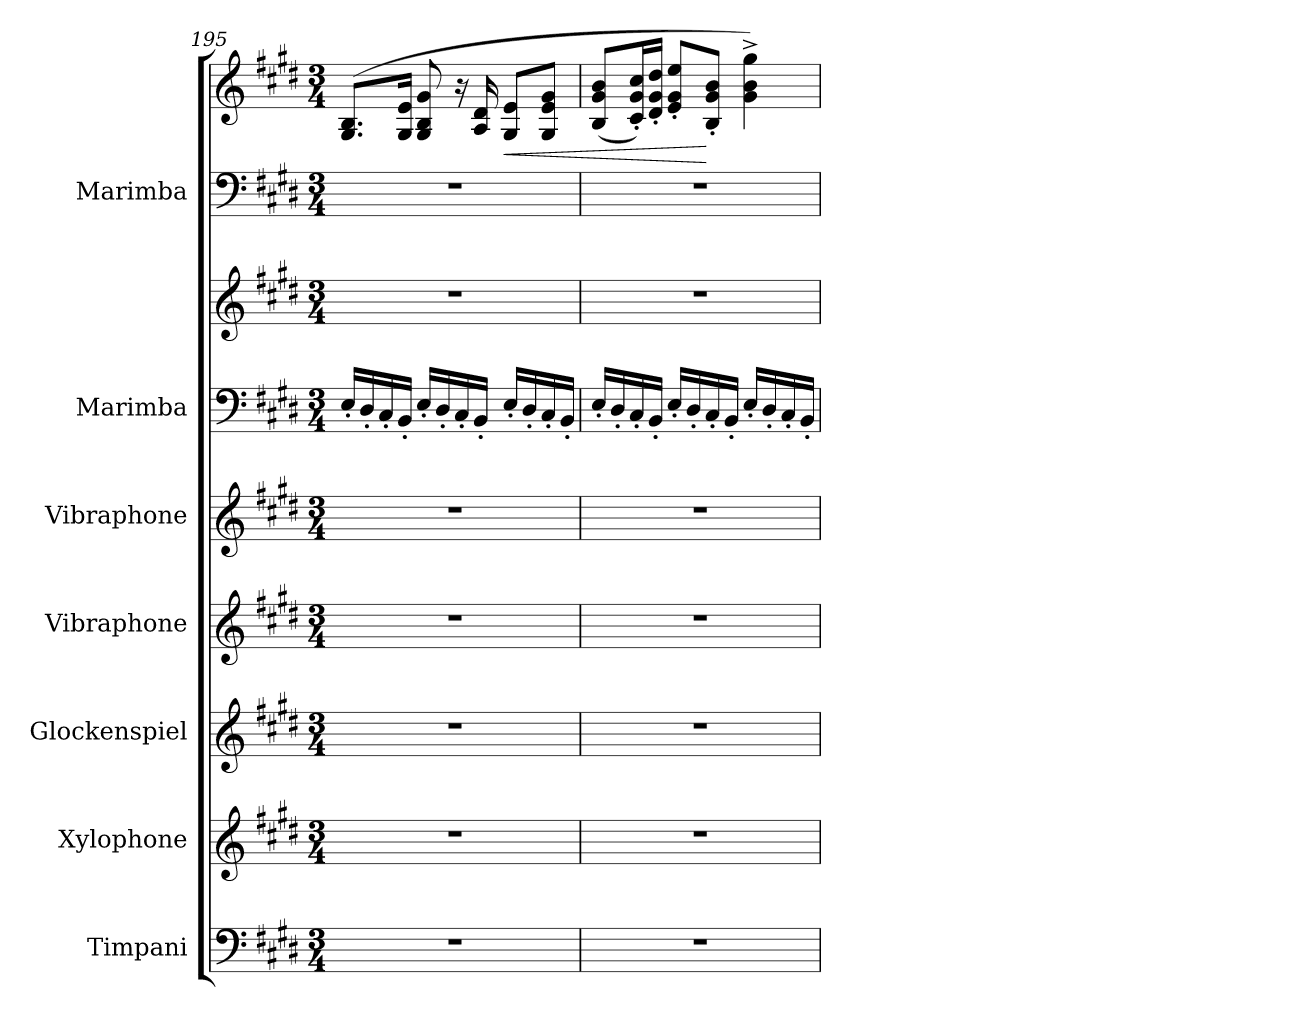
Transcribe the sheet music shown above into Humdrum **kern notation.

**kern	**kern	**kern	**kern	**kern	**kern	**kern	**kern	**kern	**dynam
*part7	*part6	*part5	*part4	*part3	*part2	*part2	*part1	*part1	*part1
*staff9	*staff8	*staff7	*staff6	*staff5	*staff4	*staff3	*staff2	*staff1	*staff1/2
*I"Timpani	*I"Xylophone	*I"Glockenspiel	*I"Vibraphone	*I"Vibraphone	*I"Marimba	*	*I"Marimba	*	*
*I'Timp.	*I'Xyl.	*I'Glk.	*I'Vib.	*I'Vib.	*I'Mrm.	*	*I'Mrm.	*	*
!!LO:PB:g=z
*clefF4	*clefG2	*clefG2	*clefG2	*clefG2	*clefF4	*clefG2	*clefF4	*clefG2	*
*	*ITrd-7c-12	*ITrd-14c-24	*	*	*	*	*	*	*
*k[f#c#g#d#]	*k[f#c#g#d#]	*k[f#c#g#d#]	*k[f#c#g#d#]	*k[f#c#g#d#]	*k[f#c#g#d#]	*k[f#c#g#d#]	*k[f#c#g#d#]	*k[f#c#g#d#]	*
*M3/4	*M3/4	*M3/4	*M3/4	*M3/4	*M3/4	*M3/4	*M3/4	*M3/4	*
=195	=195	=195	=195	=195	=195	=195	=195	=195	=195
2.r	2.r	2.r	2.r	2.r	16E'/LL	2.r	2.r	(>8.G#/ 8.B/L	.
.	.	.	.	.	16D#'/	.	.	.	.
.	.	.	.	.	16C#'/	.	.	.	.
.	.	.	.	.	16BB'/JJ	.	.	16G#/ 16e/Jk	.
.	.	.	.	.	16E'/LL	.	.	8G#/ 8B/ 8g#/	.
.	.	.	.	.	16D#'/	.	.	.	.
.	.	.	.	.	16C#'/	.	.	16r	.
.	.	.	.	.	16BB'/JJ	.	.	16A/ 16d#/	.
!	!	!	!	!	!	!	!	!	!LO:HP:b
.	.	.	.	.	16E'/LL	.	.	8G#/ 8e/L	<
.	.	.	.	.	16D#'/	.	.	.	.
.	.	.	.	.	16C#'/	.	.	8G#/ 8e/ 8g#/J	.
.	.	.	.	.	16BB'/JJ	.	.	.	.
=196	=196	=196	=196	=196	=196	=196	=196	=196	=196
2.r	2.r	2.r	2.r	2.r	16E'/LL	2.r	2.r	(>8B/ 8g#/ 8b/L	.
.	.	.	.	.	16D#'/	.	.	.	.
.	.	.	.	.	16C#'/	.	.	16c#/' 16g#/' 16cc#/'L)	.
.	.	.	.	.	16BB'/JJ	.	.	16d#/' 16g#/' 16dd#/'JJ	.
.	.	.	.	.	16E'/LL	.	.	8e/' 8g#/' 8ee/'L	.
.	.	.	.	.	16D#'/	.	.	.	.
.	.	.	.	.	16C#'/	.	.	8B/' 8g#/' 8b/'J	[
.	.	.	.	.	16BB'/JJ	.	.	.	.
.	.	.	.	.	16E'/LL	.	.	4g#\^ 4b\^ 4gg#\^)	.
.	.	.	.	.	16D#'/	.	.	.	.
.	.	.	.	.	16C#'/	.	.	.	.
.	.	.	.	.	16BB'/JJ	.	.	.	.
=	=	=	=	=	=	=	=	=	=
*-	*-	*-	*-	*-	*-	*-	*-	*-	*-
